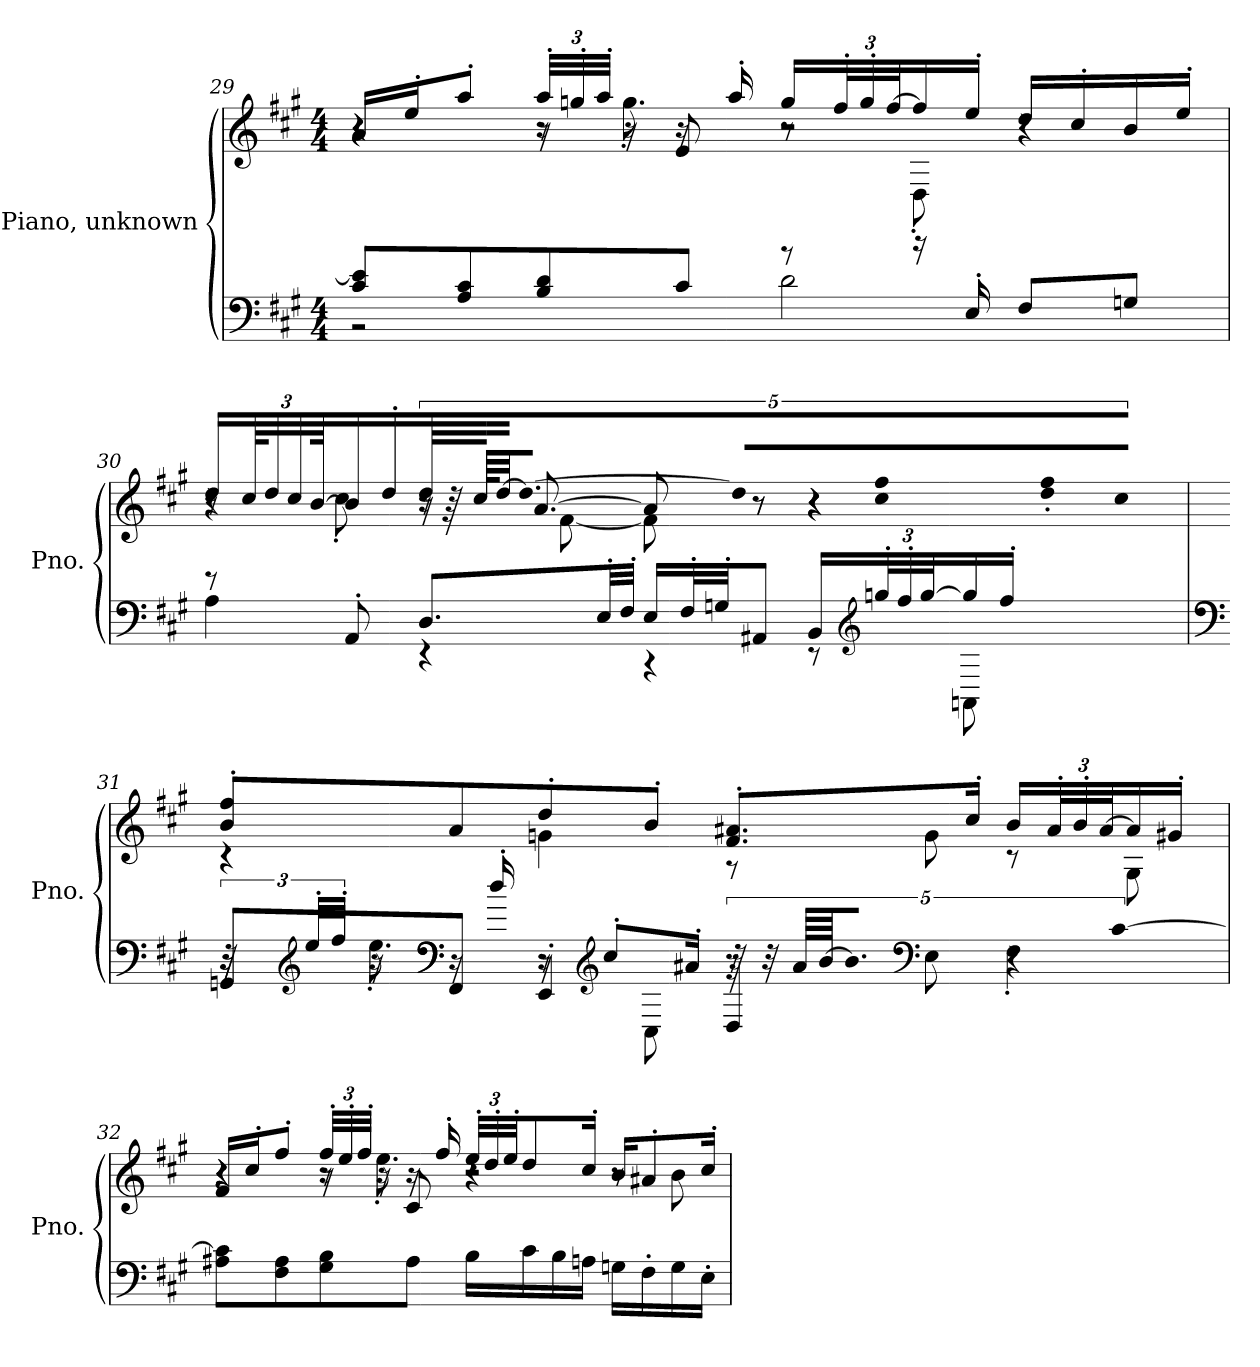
**kern	**kern
*part1	*part1
*staff2	*staff1
*I"Piano, unknown	*
*I'Pno.	*
!!LO:LB:g=z
*clefF4	*clefG2
*k[f#c#g#]	*k[f#c#g#]
*M4/4	*M4/4
=29	=29
*^	*^
*	*	*	*^
8c#/ 8e/]L	2r	16a/LL	4r	4r
.	.	16ee'/J	.	.
8A/ 8c#/	.	8aa'/J	.	.
*	*	*Xbrackettup	*	*
8B/ 8d/	.	48aa'/LLL	16r	8r
.	.	48ggn'/	.	.
.	.	48aa'/JJJ	.	.
.	.	16r	8.gg'\	.
8c#/J	.	16r	.	8e/
.	.	16aa'/	.	.
8r	2d\	16gg/LL	8r	2r
.	.	48ff#'/L	.	.
.	.	48gg'/	.	.
.	.	[48ff#/J	.	.
16r	.	16ff#/]	8D'\	.
16E'/	.	16ee'/JJ	.	.
8F#/L	.	16dd/LL	4r	.
.	.	16cc#'/	.	.
8Gn/J	.	16b/	.	.
.	.	16ee'/JJ	.	.
!!LO:LB:g=z	!!	!!
=30	=30	=30	=30	=30
8r	4A\	16dd/LL	8r	4r
.	.	96cc#/KL	.	.
.	.	48dd/	.	.
.	.	48cc#/	.	.
.	.	[96b/JK	.	.
8AA'/	.	16b/]	8cc#'\	.
.	.	16dd'/	.	.
*	*	*brackettup	*	*
8.D/L	4r	80dd/JJkk	8r	16r
.	.	80r	.	.
.	.	80cc#/KLLL	.	.
.	.	[40dd/JJ	.	.
.	.	8.dd/J_	.	[8.a/
.	.	.	[8f#\	.
32E'/LL	.	.	.	.
32F#'/JJJ	.	.	.	.
16E/LL	4r	8dd/L]	8f#\]	8a/]
32F#'/L	.	.	.	.
32Gn'/JJ	.	.	.	.
8AA#X/J	.	8cc#/ 8ff#/	8r	8r
16BB/LL	8r	8dd/' 8ff#/'	4r	4r
*clefG2	*	*	*	*
*Xbrackettup	*	*	*	*
48ggn'/L	.	.	.	.
48ff#'/	.	.	.	.
[48gg/J	.	.	.	.
16gg/]	8AAn\	8cc#/J	.	.
16ff#'/JJ	.	.	.	.
*v	*v	*	*	*
*	*v	*v	*v
!!LO:LB:g=z
=31	=31
*clefF4	*
*brackettup	*
*^	*^
*	*^	*	*
48r	16r	8GGn/L	8b/' 8ff#/'L	4r
*clefG2	*	*	*	*
48ee'/LLL	.	.	.	.
48ff#'/JJJ	.	.	.	.
16r	8.ee'\	.	.	.
*clefF4	*	*	*	*
16r	.	8FF#/J	8a/	.
16dd'/	.	.	.	.
16r	8r	4EE'/	8dd'/	4gn\
*clefG2	*	*	*	*
8cc#'/L	.	.	.	.
.	8C#\	.	8b'/J	.
16a#X'/Jk	.	.	.	.
80r	8r	4D/	8.f#/' 8.a#X/'L	8r
40r	.	.	.	.
80a#/LLLL	.	.	.	.
[80b/JJJ	.	.	.	.
8.b/J]	.	.	.	.
*clefF4	*	*	*	*
.	8E\	.	.	8g\
.	.	.	16cc#'/Jk	.
[4c#/	4F#'\	4r	16b/LL	8r
*	*	*	*Xbrackettup	*
.	.	.	48a#'/L	.
.	.	.	48b'/	.
.	.	.	[48a#/J	.
.	.	.	16a#/]	8G#\
.	.	.	16g#X'/JJ	.
*v	*v	*v	*	*
!!LO:PB:g=z
=32	=32	=32
*	*	*^
8A#X\ 8c#\]L	16f#/LL	4r	4r
.	16cc#'/J	.	.
8F#\ 8A#\	8ff#'/J	.	.
8G#\ 8B\	48ff#'/LLL	16r	8r
.	48ee'/	.	.
.	48ff#'/JJJ	.	.
.	16r	8.ee'\	.
8A#\J	16r	.	8c#/
.	16ff#'/	.	.
16B\LL	48ee'/LLL	4r	2r
.	48dd'/	.	.
.	48ee'/JJ	.	.
16c#\	8dd/	.	.
16B\	.	.	.
16An\JJ	16cc#'/Jk	.	.
16Gn\LL	16b/KL	8r	.
16F#'\	8a#X'/	.	.
16G\	.	8b\	.
16E'\JJ	16cc#'/Jk	.	.
*	*v	*v	*v
=	=
*-	*-
